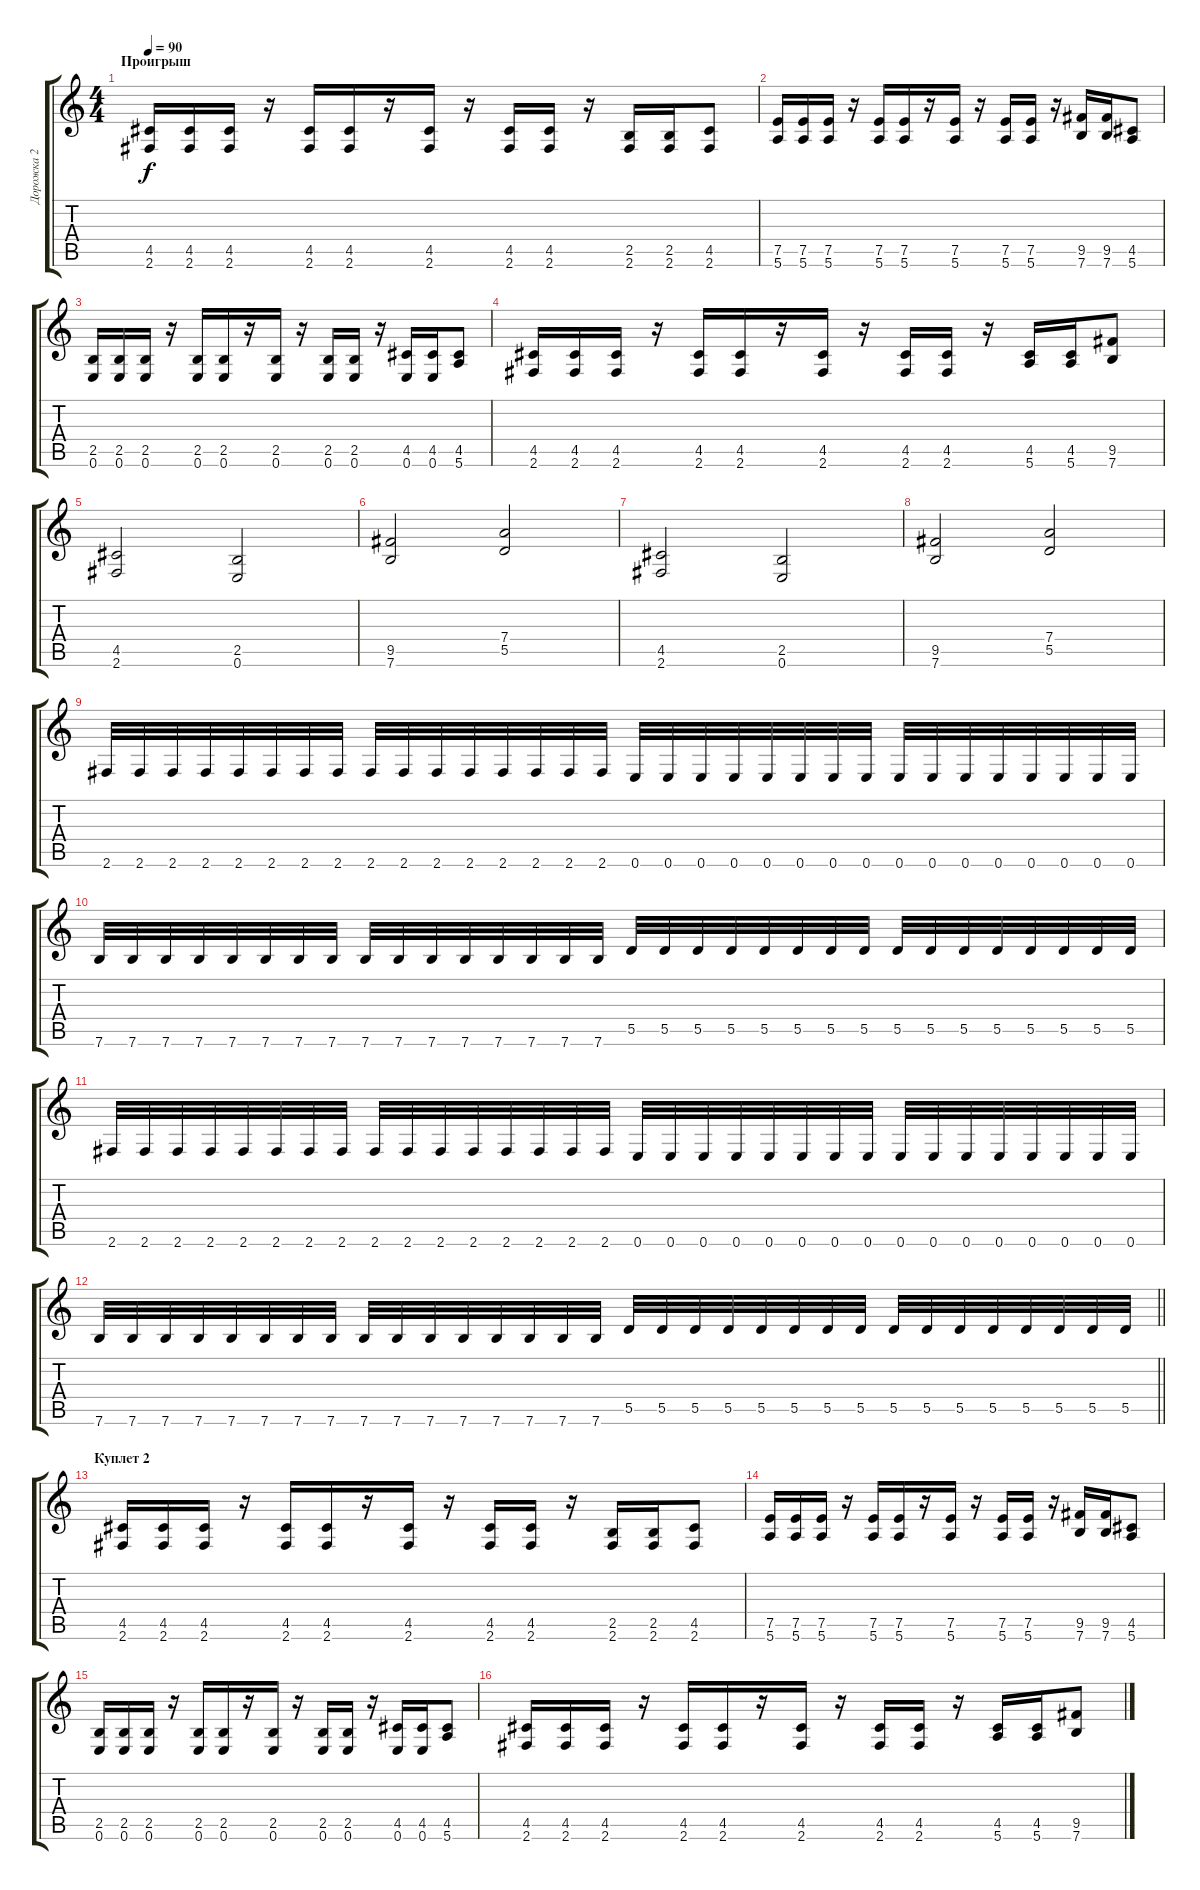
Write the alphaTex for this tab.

\track ("Дорожка 2" "Дорожка 2") {instrument distortionguitar}
\staff {score tabs}
\tuning (E4 B3 G3 D3 A2 E2) {hide}
\ts (4 4)
\section ("" "Проигрыш")
\tempo 90
\clef g2
\ks c
(4.5 2.6).16{dy f} (4.5 2.6).16 (4.5 2.6).16 r.16 (4.5 2.6).16 (4.5 2.6).16 r.16 (4.5 2.6).16 r.16 (4.5 2.6).16 (4.5 2.6).16 r.16 (2.5 2.6).16 (2.5 2.6).16 (4.5 2.6).8 |
(7.5 5.6).16 (7.5 5.6).16 (7.5 5.6).16 r.16 (7.5 5.6).16 (7.5 5.6).16 r.16 (7.5 5.6).16 r.16 (7.5 5.6).16 (7.5 5.6).16 r.16 (9.5 7.6).16 (9.5 7.6).16 (4.5 5.6).8 |
(2.5 0.6).16 (2.5 0.6).16 (2.5 0.6).16 r.16 (2.5 0.6).16 (2.5 0.6).16 r.16 (2.5 0.6).16 r.16 (2.5 0.6).16 (2.5 0.6).16 r.16 (4.5 0.6).16 (4.5 0.6).16 (4.5 5.6).8 |
(4.5 2.6).16 (4.5 2.6).16 (4.5 2.6).16 r.16 (4.5 2.6).16 (4.5 2.6).16 r.16 (4.5 2.6).16 r.16 (4.5 2.6).16 (4.5 2.6).16 r.16 (4.5 5.6).16 (4.5 5.6).16 (9.5 7.6).8 |
(4.5 2.6).2 (2.5 0.6).2 |
(9.5 7.6).2 (7.4 5.5).2 |
(4.5 2.6).2 (2.5 0.6).2 |
(9.5 7.6).2 (7.4 5.5).2 |
2.6.32 2.6.32 2.6.32 2.6.32 2.6.32 2.6.32 2.6.32 2.6.32 2.6.32 2.6.32 2.6.32 2.6.32 2.6.32 2.6.32 2.6.32 2.6.32 0.6.32 0.6.32 0.6.32 0.6.32 0.6.32 0.6.32 0.6.32 0.6.32 0.6.32 0.6.32 0.6.32 0.6.32 0.6.32 0.6.32 0.6.32 0.6.32 |
7.6.32 7.6.32 7.6.32 7.6.32 7.6.32 7.6.32 7.6.32 7.6.32 7.6.32 7.6.32 7.6.32 7.6.32 7.6.32 7.6.32 7.6.32 7.6.32 5.5.32 5.5.32 5.5.32 5.5.32 5.5.32 5.5.32 5.5.32 5.5.32 5.5.32 5.5.32 5.5.32 5.5.32 5.5.32 5.5.32 5.5.32 5.5.32 |
2.6.32 2.6.32 2.6.32 2.6.32 2.6.32 2.6.32 2.6.32 2.6.32 2.6.32 2.6.32 2.6.32 2.6.32 2.6.32 2.6.32 2.6.32 2.6.32 0.6.32 0.6.32 0.6.32 0.6.32 0.6.32 0.6.32 0.6.32 0.6.32 0.6.32 0.6.32 0.6.32 0.6.32 0.6.32 0.6.32 0.6.32 0.6.32 |
\barLineRight lightlight
7.6.32 7.6.32 7.6.32 7.6.32 7.6.32 7.6.32 7.6.32 7.6.32 7.6.32 7.6.32 7.6.32 7.6.32 7.6.32 7.6.32 7.6.32 7.6.32 5.5.32 5.5.32 5.5.32 5.5.32 5.5.32 5.5.32 5.5.32 5.5.32 5.5.32 5.5.32 5.5.32 5.5.32 5.5.32 5.5.32 5.5.32 5.5.32 |
\section ("" "Куплет 2")
(4.5 2.6).16 (4.5 2.6).16 (4.5 2.6).16 r.16 (4.5 2.6).16 (4.5 2.6).16 r.16 (4.5 2.6).16 r.16 (4.5 2.6).16 (4.5 2.6).16 r.16 (2.5 2.6).16 (2.5 2.6).16 (4.5 2.6).8 |
(7.5 5.6).16 (7.5 5.6).16 (7.5 5.6).16 r.16 (7.5 5.6).16 (7.5 5.6).16 r.16 (7.5 5.6).16 r.16 (7.5 5.6).16 (7.5 5.6).16 r.16 (9.5 7.6).16 (9.5 7.6).16 (4.5 5.6).8 |
(2.5 0.6).16 (2.5 0.6).16 (2.5 0.6).16 r.16 (2.5 0.6).16 (2.5 0.6).16 r.16 (2.5 0.6).16 r.16 (2.5 0.6).16 (2.5 0.6).16 r.16 (4.5 0.6).16 (4.5 0.6).16 (4.5 5.6).8 |
(4.5 2.6).16 (4.5 2.6).16 (4.5 2.6).16 r.16 (4.5 2.6).16 (4.5 2.6).16 r.16 (4.5 2.6).16 r.16 (4.5 2.6).16 (4.5 2.6).16 r.16 (4.5 5.6).16 (4.5 5.6).16 (9.5 7.6).8
